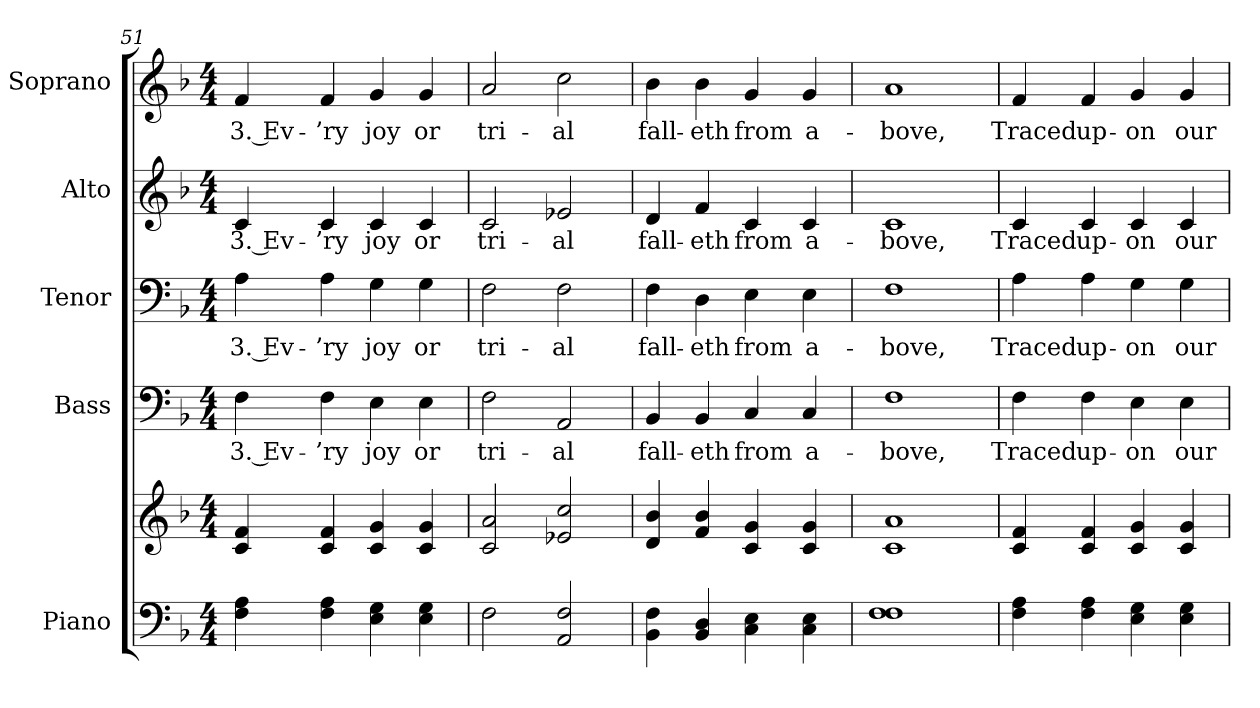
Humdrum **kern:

**kern	**kern	**kern	**text	**kern	**text	**kern	**text	**kern	**text
*part5	*part5	*part4	*part4	*part3	*part3	*part2	*part2	*part1	*part1
*staff6	*staff5	*staff4	*staff4	*staff3	*staff3	*staff2	*staff2	*staff1	*staff1
*I"Piano	*	*I"Bass	*	*I"Tenor	*	*I"Alto	*	*I"Soprano	*
*I'Pno.	*	*I'B.	*	*I'T.	*	*I'A.	*	*I'S.	*
*clefF4	*clefG2	*clefF4	*	*clefF4	*	*clefG2	*	*clefG2	*
*k[b-]	*k[b-]	*k[b-]	*	*k[b-]	*	*k[b-]	*	*k[b-]	*
*F:	*F:	*F:	*	*F:	*	*F:	*	*F:	*
*M4/4	*M4/4	*M4/4	*	*M4/4	*	*M4/4	*	*M4/4	*
=51	=51	=51	=51	=51	=51	=51	=51	=51	=51
!	!	!	!LO:LY:b:color=#000000	!	!	!	!	!	!
!	!	!	!	!	!LO:LY:b:color=#000000	!	!	!	!
!	!	!	!	!	!	!	!LO:LY:b:color=#000000	!	!
!	!	!	!	!	!	!	!	!	!LO:LY:b:color=#000000
4Fi\ 4Ai	4ci/ 4fi	4Fi\	3. Ev-	4Ai\	3. Ev-	4ci/	3. Ev-	4fi/	3. Ev-
!	!	!	!LO:LY:b:color=#000000	!	!	!	!	!	!
!	!	!	!	!	!LO:LY:b:color=#000000	!	!	!	!
!	!	!	!	!	!	!	!LO:LY:b:color=#000000	!	!
!	!	!	!	!	!	!	!	!	!LO:LY:b:color=#000000
4Fi\ 4Ai	4ci/ 4fi	4Fi\	-’ry	4Ai\	-’ry	4ci/	-’ry	4fi/	-’ry
!	!	!	!LO:LY:b:color=#000000	!	!	!	!	!	!
!	!	!	!	!	!LO:LY:b:color=#000000	!	!	!	!
!	!	!	!	!	!	!	!LO:LY:b:color=#000000	!	!
!	!	!	!	!	!	!	!	!	!LO:LY:b:color=#000000
4Ei\ 4Gi	4ci/ 4gi	4Ei\	joy	4Gi\	joy	4ci/	joy	4gi/	joy
!	!	!	!LO:LY:b:color=#000000	!	!	!	!	!	!
!	!	!	!	!	!LO:LY:b:color=#000000	!	!	!	!
!	!	!	!	!	!	!	!LO:LY:b:color=#000000	!	!
!	!	!	!	!	!	!	!	!	!LO:LY:b:color=#000000
4Ei\ 4Gi	4ci/ 4gi	4Ei\	or	4Gi\	or	4ci/	or	4gi/	or
=52	=52	=52	=52	=52	=52	=52	=52	=52	=52
!	!	!	!LO:LY:b:color=#000000	!	!	!	!	!	!
!	!	!	!	!	!LO:LY:b:color=#000000	!	!	!	!
!	!	!	!	!	!	!	!LO:LY:b:color=#000000	!	!
!	!	!	!	!	!	!	!	!	!LO:LY:b:color=#000000
2Fi\	2ci/ 2ai	2Fi\	tri-	2Fi\	tri-	2ci/	tri-	2ai/	tri-
!	!	!	!LO:LY:b:color=#000000	!	!	!	!	!	!
!	!	!	!	!	!LO:LY:b:color=#000000	!	!	!	!
!	!	!	!	!	!	!	!LO:LY:b:color=#000000	!	!
!	!	!	!	!	!	!	!	!	!LO:LY:b:color=#000000
2AAi/ 2Fi	2e-Xi/ 2cci	2AAi/	-al	2Fi\	-al	2e-Xi/	-al	2cci\	-al
=53	=53	=53	=53	=53	=53	=53	=53	=53	=53
!	!	!	!LO:LY:b:color=#000000	!	!	!	!	!	!
!	!	!	!	!	!LO:LY:b:color=#000000	!	!	!	!
!	!	!	!	!	!	!	!LO:LY:b:color=#000000	!	!
!	!	!	!	!	!	!	!	!	!LO:LY:b:color=#000000
4BB-i\ 4Fi	4di/ 4b-i	4BB-i/	fall-	4Fi\	fall-	4di/	fall-	4b-i\	fall-
!	!	!	!LO:LY:b:color=#000000	!	!	!	!	!	!
!	!	!	!	!	!LO:LY:b:color=#000000	!	!	!	!
!	!	!	!	!	!	!	!LO:LY:b:color=#000000	!	!
!	!	!	!	!	!	!	!	!	!LO:LY:b:color=#000000
4BB-i/ 4Di	4fi/ 4b-i	4BB-i/	-eth	4Di\	-eth	4fi/	-eth	4b-i\	-eth
!	!	!	!LO:LY:b:color=#000000	!	!	!	!	!	!
!	!	!	!	!	!LO:LY:b:color=#000000	!	!	!	!
!	!	!	!	!	!	!	!LO:LY:b:color=#000000	!	!
!	!	!	!	!	!	!	!	!	!LO:LY:b:color=#000000
4Ci\ 4Ei	4ci/ 4gi	4Ci/	from	4Ei\	from	4ci/	from	4gi/	from
!	!	!	!LO:LY:b:color=#000000	!	!	!	!	!	!
!	!	!	!	!	!LO:LY:b:color=#000000	!	!	!	!
!	!	!	!	!	!	!	!LO:LY:b:color=#000000	!	!
!	!	!	!	!	!	!	!	!	!LO:LY:b:color=#000000
4Ci\ 4Ei	4ci/ 4gi	4Ci/	a-	4Ei\	a-	4ci/	a-	4gi/	a-
=54	=54	=54	=54	=54	=54	=54	=54	=54	=54
!	!	!	!LO:LY:b:color=#000000	!	!	!	!	!	!
!	!	!	!	!	!LO:LY:b:color=#000000	!	!	!	!
!	!	!	!	!	!	!	!LO:LY:b:color=#000000	!	!
!	!	!	!	!	!	!	!	!	!LO:LY:b:color=#000000
1Fi 1Fi	1ci 1ai	1Fi	-bove,	1Fi	-bove,	1ci	-bove,	1ai	-bove,
!!LO:LB:g=z
=55	=55	=55	=55	=55	=55	=55	=55	=55	=55
!	!	!	!LO:LY:b:color=#000000	!	!	!	!	!	!
!	!	!	!	!	!LO:LY:b:color=#000000	!	!	!	!
!	!	!	!	!	!	!	!LO:LY:b:color=#000000	!	!
!	!	!	!	!	!	!	!	!	!LO:LY:b:color=#000000
4Fi\ 4Ai	4ci/ 4fi	4Fi\	Traced	4Ai\	Traced	4ci/	Traced	4fi/	Traced
!	!	!	!LO:LY:b:color=#000000	!	!	!	!	!	!
!	!	!	!	!	!LO:LY:b:color=#000000	!	!	!	!
!	!	!	!	!	!	!	!LO:LY:b:color=#000000	!	!
!	!	!	!	!	!	!	!	!	!LO:LY:b:color=#000000
4Fi\ 4Ai	4ci/ 4fi	4Fi\	up-	4Ai\	up-	4ci/	up-	4fi/	up-
!	!	!	!LO:LY:b:color=#000000	!	!	!	!	!	!
!	!	!	!	!	!LO:LY:b:color=#000000	!	!	!	!
!	!	!	!	!	!	!	!LO:LY:b:color=#000000	!	!
!	!	!	!	!	!	!	!	!	!LO:LY:b:color=#000000
4Ei\ 4Gi	4ci/ 4gi	4Ei\	-on	4Gi\	-on	4ci/	-on	4gi/	-on
!	!	!	!LO:LY:b:color=#000000	!	!	!	!	!	!
!	!	!	!	!	!LO:LY:b:color=#000000	!	!	!	!
!	!	!	!	!	!	!	!LO:LY:b:color=#000000	!	!
!	!	!	!	!	!	!	!	!	!LO:LY:b:color=#000000
4Ei\ 4Gi	4ci/ 4gi	4Ei\	our	4Gi\	our	4ci/	our	4gi/	our
=	=	=	=	=	=	=	=	=	=
*-	*-	*-	*-	*-	*-	*-	*-	*-	*-
